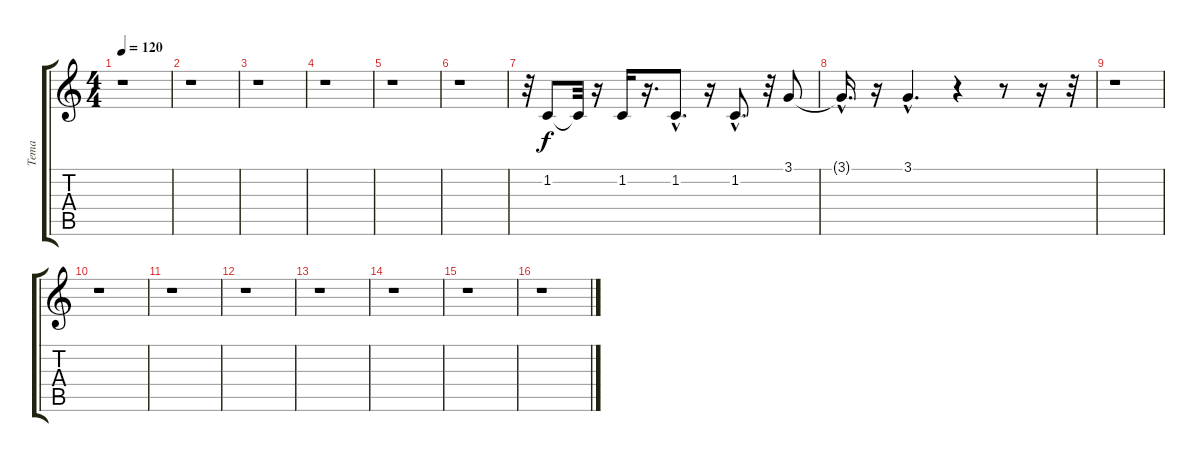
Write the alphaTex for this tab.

\track ("Tema" "Tema") {instrument voiceoohs}
\staff {score tabs}
\tuning (E4 B3 G3 D3 A2 E2) {hide}
\ts (4 4)
\tempo 120
\clef g2
\ks c
r.1{dy f} |
r.1 |
r.1 |
r.1 |
r.1 |
r.1 |
r.32 1.2.8 1.2{t}.32 r.16 1.2.16 r.16{d} 1.2{hac}.8{d} r.16 1.2{hac}.8{d} r.32 3.1.8 |
3.1{hac t}.16{d} r.16 3.1{hac}.4{d} r.4 r.8 r.16 r.32 |
r.1 |
r.1 |
r.1 |
r.1 |
r.1 |
r.1 |
r.1 |
r.1
